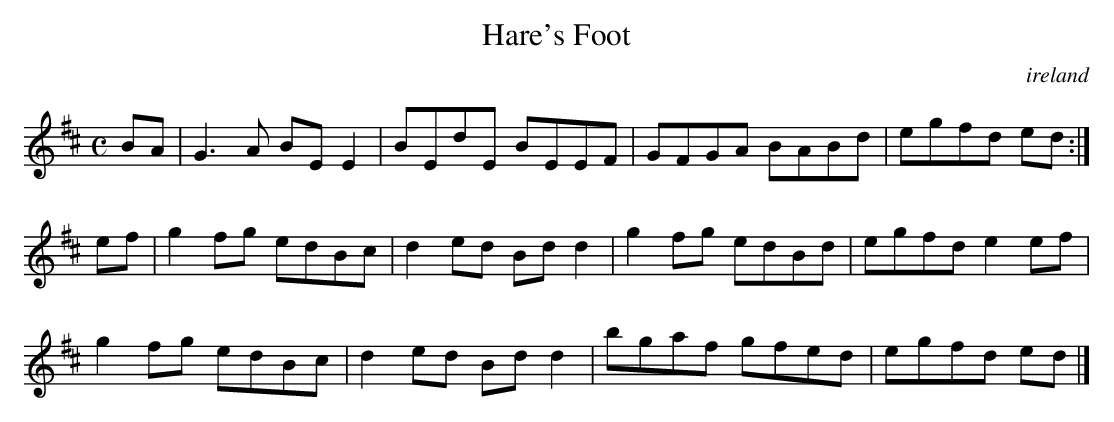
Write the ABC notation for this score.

X:1
T:Hare's Foot
O:ireland
M:C
L:1/8
K:E Dorian
BA|G3A BEE2|BEdE BEEF|GFGA BABd|egfd ed:|!
ef|g2fg edBc|d2ed Bdd2|g2fg edBd|egfd e2ef|!
g2fg edBc|d2ed Bdd2|bgaf gfed|egfd ed|]!
